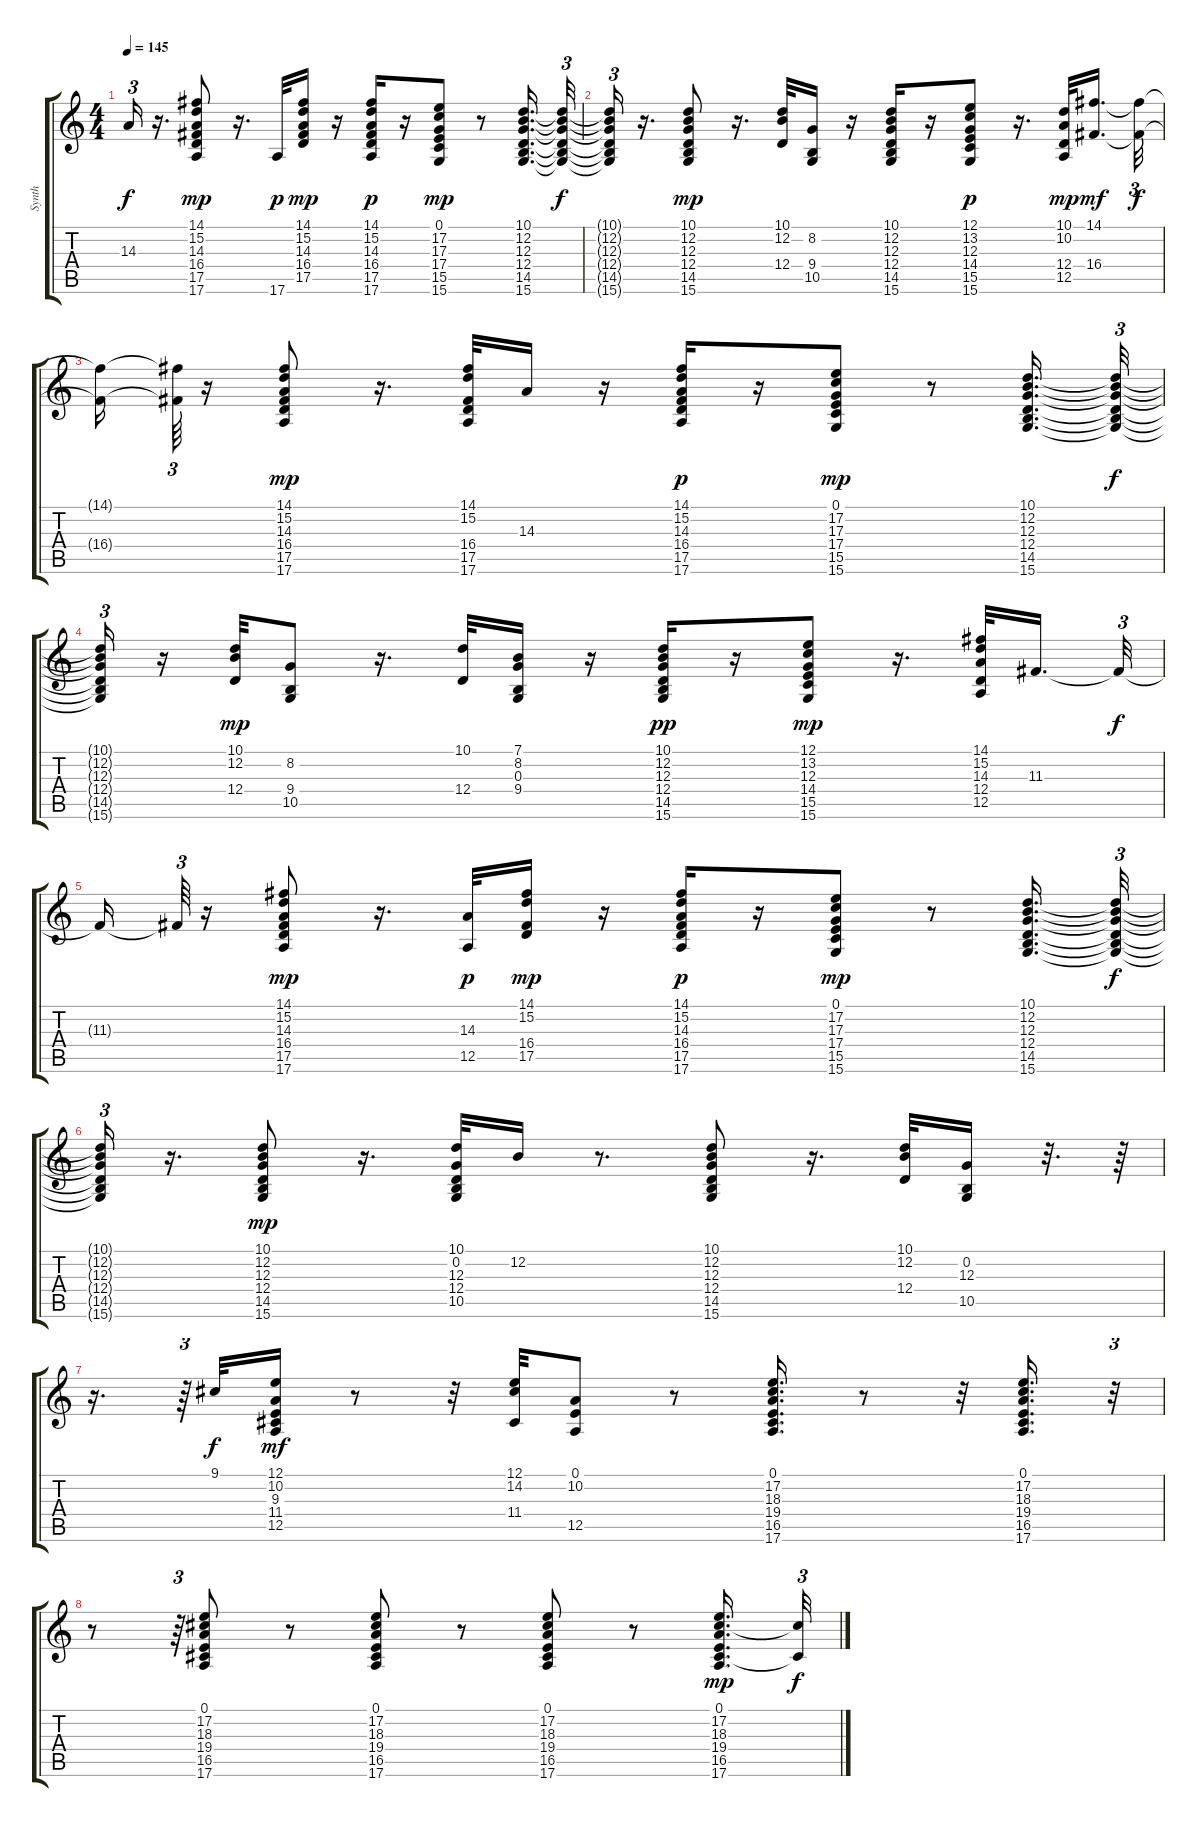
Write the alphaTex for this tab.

\track ("Synth" "Synth") {instrument lead2sawtooth}
\staff {score tabs}
\tuning (E4 B3 G3 D3 A2 E2) {hide}
\ts (4 4)
\tempo 145
\clef g2
\ks c
14.3{t}.16{tu (3 2) dy f} r.16{d} (14.1 15.2 14.3 16.4 17.5 17.6).8{dy mp} r.16{d} 17.6.32{dy p} (14.1 15.2 14.3 16.4 17.5).16{dy mp} r.16 (14.1 15.2 14.3 16.4 17.5 17.6).16{dy p} r.16 (0.1 17.2 17.3 17.4 15.5 15.6).8{dy mp} r.8 (10.1 12.2 12.3 12.4 14.5 15.6).16{d} (10.1{t} 12.2{t} 12.3{t} 12.4{t} 14.5{t} 15.6{t}).32{tu (3 2) dy f} |
(10.1{t} 12.2{t} 12.3{t} 12.4{t} 14.5{t} 15.6{t}).16{tu (3 2)} r.16{d} (10.1 12.2 12.3 12.4 14.5 15.6).8{dy mp} r.16{d} (10.1 12.2 12.4).32 (8.2 9.4 10.5).16 r.16 (10.1 12.2 12.3 12.4 14.5 15.6).16 r.16 (12.1 13.2 12.3 14.4 15.5 15.6).8{dy p} r.16{d} (10.1 10.2 12.4 12.5).32{dy mp} (14.1 16.4).16{d dy mf beam splitsecondary} (14.1{t} 16.4{t}).32{tu (3 2) dy f} |
(14.1{t} 16.4{t}).16 (14.1{t} 16.4{t}).64{tu (3 2)} r.16 (14.1 15.2 14.3 16.4 17.5 17.6).8{dy mp} r.16{d} (14.1 15.2 16.4 17.5 17.6).32 14.3.16 r.16 (14.1 15.2 14.3 16.4 17.5 17.6).16{dy p} r.16 (0.1 17.2 17.3 17.4 15.5 15.6).8{dy mp} r.8 (10.1 12.2 12.3 12.4 14.5 15.6).16{d} (10.1{t} 12.2{t} 12.3{t} 12.4{t} 14.5{t} 15.6{t}).32{tu (3 2) dy f} |
(10.1{t} 12.2{t} 12.3{t} 12.4{t} 14.5{t} 15.6{t}).16{tu (3 2)} r.16 (10.1 12.2 12.4).32{dy mp} (8.2 9.4 10.5).8 r.16{d} (10.1 12.4).32 (7.1 8.2 0.3 9.4).16 r.16 (10.1 12.2 12.3 12.4 14.5 15.6).16{dy pp} r.16 (12.1 13.2 12.3 14.4 15.5 15.6).8{dy mp} r.16{d} (14.1 15.2 14.3 12.4 12.5).32 11.3.16{d beam splitsecondary} 11.3{t}.32{tu (3 2) dy f} |
11.3{t}.16 11.3{t}.64{tu (3 2)} r.16 (14.1 15.2 14.3 16.4 17.5 17.6).8{dy mp} r.16{d} (14.3 12.5).32{dy p} (14.1 15.2 16.4 17.5).16{dy mp} r.16 (14.1 15.2 14.3 16.4 17.5 17.6).16{dy p} r.16 (0.1 17.2 17.3 17.4 15.5 15.6).8{dy mp} r.8 (10.1 12.2 12.3 12.4 14.5 15.6).16{d} (10.1{t} 12.2{t} 12.3{t} 12.4{t} 14.5{t} 15.6{t}).32{tu (3 2) dy f} |
(10.1{t} 12.2{t} 12.3{t} 12.4{t} 14.5{t} 15.6{t}).16{tu (3 2)} r.16{d} (10.1 12.2 12.3 12.4 14.5 15.6).8{dy mp} r.16{d} (10.1 0.2 12.3 12.4 10.5).32 12.2.16 r.8{d} (10.1 12.2 12.3 12.4 14.5 15.6).8 r.16{d} (10.1 12.2 12.4).32 (0.2 12.3 10.5).16 r.32{d} r.64 |
r.16{d} r.64{tu (3 2)} 9.1.32{dy f} (12.1 10.2 9.3 11.4 12.5).16{dy mf} r.8 r.32 (12.1 14.2 11.4).32 (0.1 10.2 12.5).8 r.8 (0.1 17.2 18.3 19.4 16.5 17.6).16{d} r.8 r.32 (0.1 17.2 18.3 19.4 16.5 17.6).16{d} r.32{tu (3 2)} |
r.8 r.64{tu (3 2)} (0.1 17.2 18.3 19.4 16.5 17.6).8 r.8 (0.1 17.2 18.3 19.4 16.5 17.6).8 r.8 (0.1 17.2 18.3 19.4 16.5 17.6).8 r.8 (0.1 17.2 18.3 19.4 16.5 17.6).16{d dy mp} (18.3{t} 16.5{t}).32{tu (3 2) dy f}
